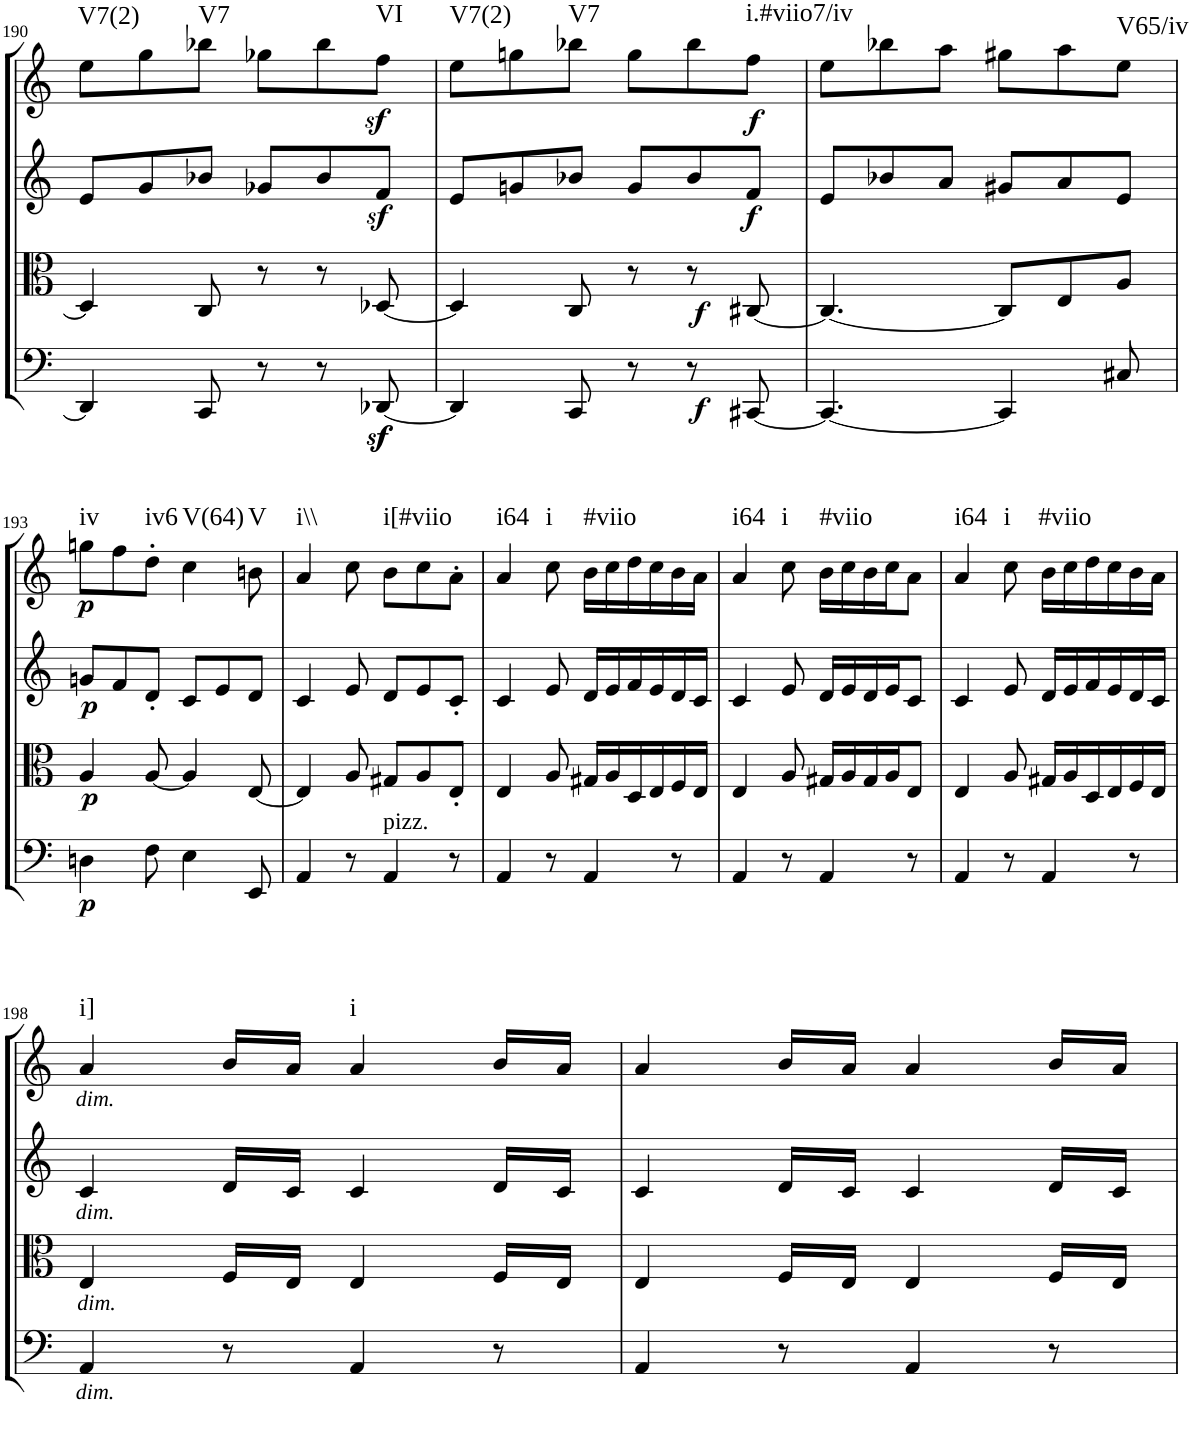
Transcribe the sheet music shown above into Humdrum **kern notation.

**kern	**dynam	**kern	**dynam	**kern	**dynam	**kern	**dynam	**harte
*part4	*part4	*part3	*part3	*part2	*part2	*part1	*part1	*part1
*staff4	*staff4	*staff3	*staff3	*staff2	*staff2	*staff1	*staff1	*
*I"Cello	*	*I"Viola	*	*I"2nd Violin	*	*I"1st Violin	*	*
*	*	*I'Vla	*	*I'Vln	*	*I'Vln	*	*
!!LO:PB:g=z
*clefF4	*	*clefC3	*	*clefG2	*	*clefG2	*	*
*k[]	*	*k[]	*	*k[]	*	*k[]	*	*
*M6/8	*	*M6/8	*	*M6/8	*	*M6/8	*	*
=190	=190	=190	=190	=190	=190	=190	=190	=190
!	!	!	!	!	!	!	!	!LO:H:kt=V7(2)
4DD-/]	.	4D-/]	.	8e/L	.	8ee\L	.	N
.	.	.	.	8g/	.	8gg\	.	.
!	!	!	!	!	!	!	!	!LO:H:kt=V7
8CC/	.	8C/	.	8b-X/J	.	8bb-X\J	.	N
8r	.	8r	.	8g-X/L	.	8gg-X\L	.	.
8r	.	8r	.	8b-/	.	8bb-\	.	.
!	!	!	!	!	!	!	!LO:DY:b	!LO:H:kt=VI
[8DD-Xz</	.	[8D-X/	.	8fz</J	.	8ff\J	sf	N
=191	=191	=191	=191	=191	=191	=191	=191	=191
!	!	!	!	!	!	!	!	!LO:H:kt=V7(2)
4DD-/]	.	4D-/]	.	8e/L	.	8ee\L	.	N
.	.	.	.	8gn/	.	8ggn\	.	.
!	!	!	!	!	!	!	!	!LO:H:kt=V7
8CC/	.	8C/	.	8b-X/J	.	8bb-X\J	.	N
8r	.	8r	.	8g/L	.	8gg\L	.	.
!	!LO:DY:b	!	!LO:DY:b	!	!	!	!	!
8r	f	8r	f	8b-/	.	8bb-\	.	.
!	!	!	!	!	!LO:DY:b	!	!LO:DY:b	!LO:H:kt=i.#viio7/iv
[8CC#X/	.	[8C#X/	.	8f/J	f	8ff\J	f	N
=192	=192	=192	=192	=192	=192	=192	=192	=192
4.CC#/_	.	4.C#/_	.	8e/L	.	8ee\L	.	.
.	.	.	.	8b-X/	.	8bb-X\	.	.
.	.	.	.	8a/J	.	8aa\J	.	.
4CC#/]	.	8C#/L]	.	8g#X/L	.	8gg#X\L	.	.
.	.	8E/	.	8a/	.	8aa\	.	.
!	!	!	!	!	!	!	!	!LO:H:kt=V65/iv
8C#X/	.	8A/J	.	8e/J	.	8ee\J	.	N
!!LO:LB:g=z
=193	=193	=193	=193	=193	=193	=193	=193	=193
!	!LO:DY:b	!	!LO:DY:b	!	!LO:DY:b	!	!LO:DY:b	!LO:H:kt=iv
4Dn\	p	4A/	p	8gn/L	p	8ggn\L	p	N
.	.	.	.	8f/	.	8ff\	.	.
!	!	!	!	!	!	!	!	!LO:H:kt=iv6
8F\	.	[8A/	.	8d'/J	.	8dd'\J	.	N
!	!	!	!	!	!	!	!	!LO:H:kt=V(64)
4E\	.	4A/]	.	8c/L	.	4cc\	.	N
.	.	.	.	8e/	.	.	.	.
!	!	!	!	!	!	!	!	!LO:H:kt=V
8EE/	.	[8E/	.	8d/J	.	8bn\	.	N
=194	=194	=194	=194	=194	=194	=194	=194	=194
!	!	!	!	!	!	!	!	!LO:H:kt=i\\
4AA/	.	4E/]	.	4c/	.	4a/	.	N
8r	.	8A/	.	8e/	.	8cc\	.	.
!LO:TX:a:t=pizz.	!	!	!	!	!	!	!	!LO:H:kt=i[#viio
4AA/	.	8G#X/L	.	8d/L	.	8b\L	.	N
.	.	8A/	.	8e/	.	8cc\	.	.
8r	.	8E'/J	.	8c'/J	.	8a'\J	.	.
=195	=195	=195	=195	=195	=195	=195	=195	=195
!	!	!	!	!	!	!	!	!LO:H:kt=i64
4AA/	.	4E/	.	4c/	.	4a/	.	N
!	!	!	!	!	!	!	!	!LO:H:kt=i
8r	.	8A/	.	8e/	.	8cc\	.	N
!	!	!	!	!	!	!	!	!LO:H:kt=#viio
4AA/	.	16G#X/LL	.	16d/LL	.	16b\LL	.	N
.	.	16A/	.	16e/	.	16cc\	.	.
.	.	16D/	.	16f/	.	16dd\	.	.
.	.	16E/	.	16e/	.	16cc\	.	.
8r	.	16F/	.	16d/	.	16b\	.	.
.	.	16E/JJ	.	16c/JJ	.	16a\JJ	.	.
=196	=196	=196	=196	=196	=196	=196	=196	=196
!	!	!	!	!	!	!	!	!LO:H:kt=i64
4AA/	.	4E/	.	4c/	.	4a/	.	N
!	!	!	!	!	!	!	!	!LO:H:kt=i
8r	.	8A/	.	8e/	.	8cc\	.	N
!	!	!	!	!	!	!	!	!LO:H:kt=#viio
4AA/	.	16G#X/LL	.	16d/LL	.	16b\LL	.	N
.	.	16A/	.	16e/	.	16cc\	.	.
.	.	16G#/	.	16d/	.	16b\	.	.
.	.	16A/J	.	16e/J	.	16cc\J	.	.
8r	.	8E/J	.	8c/J	.	8a\J	.	.
=197	=197	=197	=197	=197	=197	=197	=197	=197
!	!	!	!	!	!	!	!	!LO:H:kt=i64
4AA/	.	4E/	.	4c/	.	4a/	.	N
!	!	!	!	!	!	!	!	!LO:H:kt=i
8r	.	8A/	.	8e/	.	8cc\	.	N
!	!	!	!	!	!	!	!	!LO:H:kt=#viio
4AA/	.	16G#X/LL	.	16d/LL	.	16b\LL	.	N
.	.	16A/	.	16e/	.	16cc\	.	.
.	.	16D/	.	16f/	.	16dd\	.	.
.	.	16E/	.	16e/	.	16cc\	.	.
8r	.	16F/	.	16d/	.	16b\	.	.
.	.	16E/JJ	.	16c/JJ	.	16a\JJ	.	.
!!LO:LB:g=z
=198	=198	=198	=198	=198	=198	=198	=198	=198
!	!	!	!	!	!	!LO:TX:b:i:t=dim.	!	!
!	!	!	!	!LO:TX:b:i:t=dim.	!	!	!	!
!	!	!LO:TX:b:i:t=dim.	!	!	!	!	!	!
!LO:TX:b:i:t=dim.	!	!	!	!	!	!	!	!LO:H:kt=i]
4AA/	.	4E/	.	4c/	.	4a/	.	N
8r	.	16F/LL	.	16d/LL	.	16b/LL	.	.
.	.	16E/JJ	.	16c/JJ	.	16a/JJ	.	.
!	!	!	!	!	!	!	!	!LO:H:kt=i
4AA/	.	4E/	.	4c/	.	4a/	.	N
8r	.	16F/LL	.	16d/LL	.	16b/LL	.	.
.	.	16E/JJ	.	16c/JJ	.	16a/JJ	.	.
=199	=199	=199	=199	=199	=199	=199	=199	=199
4AA/	.	4E/	.	4c/	.	4a/	.	.
8r	.	16F/LL	.	16d/LL	.	16b/LL	.	.
.	.	16E/JJ	.	16c/JJ	.	16a/JJ	.	.
4AA/	.	4E/	.	4c/	.	4a/	.	.
8r	.	16F/LL	.	16d/LL	.	16b/LL	.	.
.	.	16E/JJ	.	16c/JJ	.	16a/JJ	.	.
=	=	=	=	=	=	=	=	=
*-	*-	*-	*-	*-	*-	*-	*-	*-
